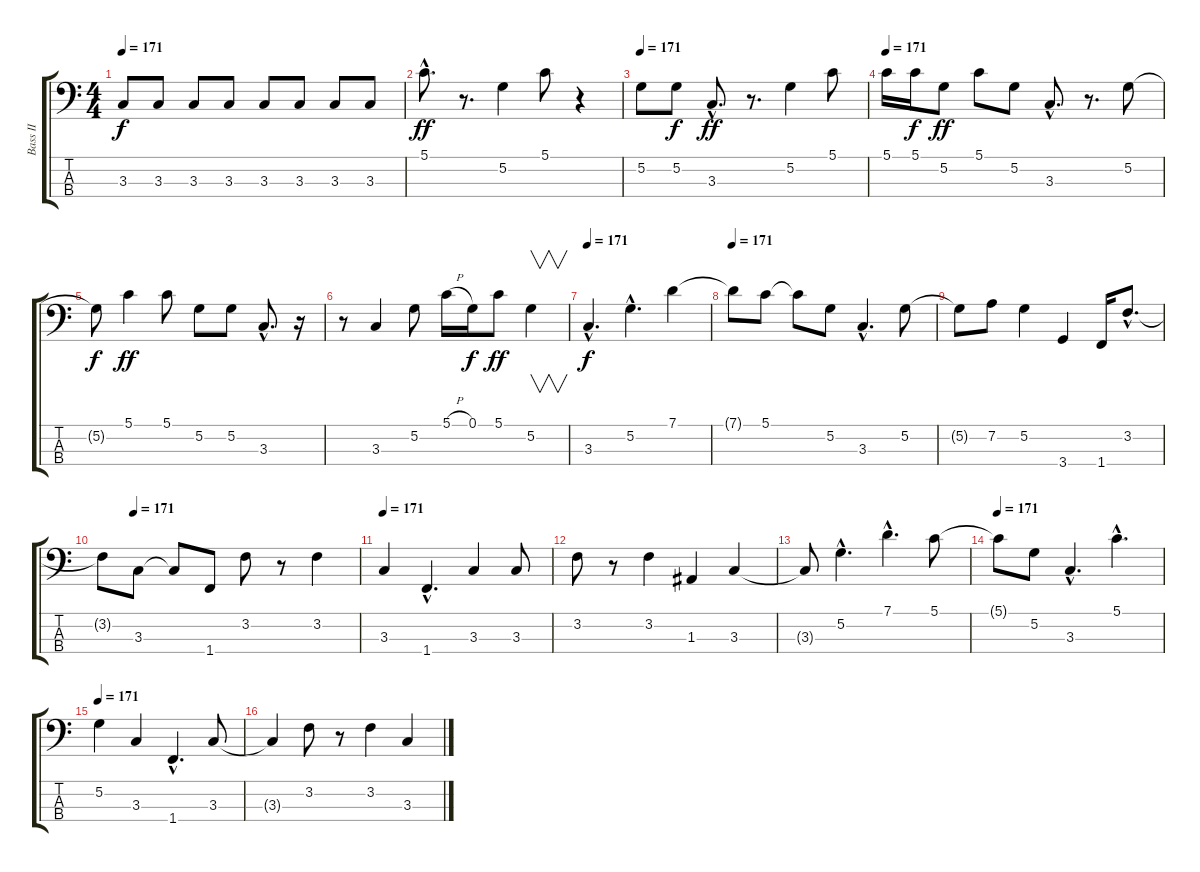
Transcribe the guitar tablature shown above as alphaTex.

\track ("Bass II" "Bass II") {instrument electricbassfinger}
\staff {score tabs}
\tuning (G2 D2 A1 E1) {hide}
\ts (4 4)
\tempo 171
\clef f4
\ks c
3.3.8{dy f} 3.3.8 3.3.8 3.3.8 3.3.8 3.3.8 3.3.8 3.3.8 |
5.1{hac}.8{d dy ff instrument electricbassfinger} r.8{d} 5.2.4 5.1.8 r.4 |
\tempo 171
5.2.8 5.2.8{dy f} 3.3{hac}.8{d dy ff} r.8{d} 5.2.4 5.1.8 |
\tempo 171
5.1.16 5.1.16{dy f} 5.2.8{dy ff} 5.1.8 5.2.8 3.3{hac}.8{d} r.8{d} 5.2.8 |
5.2{t}.8{dy f} 5.1.4{dy ff} 5.1.8 5.2.8 5.2.8 3.3{hac}.8{d} r.16 |
r.8 3.3.4 5.2.8 5.1{h}.16 0.1.16{dy f} 5.1.8{dy ff} 5.2.4{v} |
\tempo 171
3.3{hac}.4{d dy f} 5.2{hac}.4{d} 7.1.4 |
\tempo 171
7.1{t}.8 5.1.8 5.1{t}.8 5.2.8 3.3{hac}.4{d} 5.2.8 |
5.2{t}.8 7.2.8 5.2.4 3.4.4 1.4.16 3.2{hac}.8{d} |
\tempo (171 0.125)
3.2{t}.8 3.3.8 3.3{t}.8 1.4.8 3.2.8 r.8 3.2.4 |
\tempo 171
3.3.4 1.4{hac}.4{d} 3.3.4 3.3.8 |
3.2.8 r.8 3.2.4 1.3.4 3.3.4 |
3.3{t}.8 5.2{hac}.4{d} 7.1{hac}.4{d} 5.1.8 |
\tempo 171
5.1{t}.8 5.2.8 3.3{hac}.4{d} 5.1{hac}.4{d} |
\tempo 171
5.2.4 3.3.4 1.4{hac}.4{d} 3.3.8 |
3.3{t}.4 3.2.8 r.8 3.2.4 3.3.4
